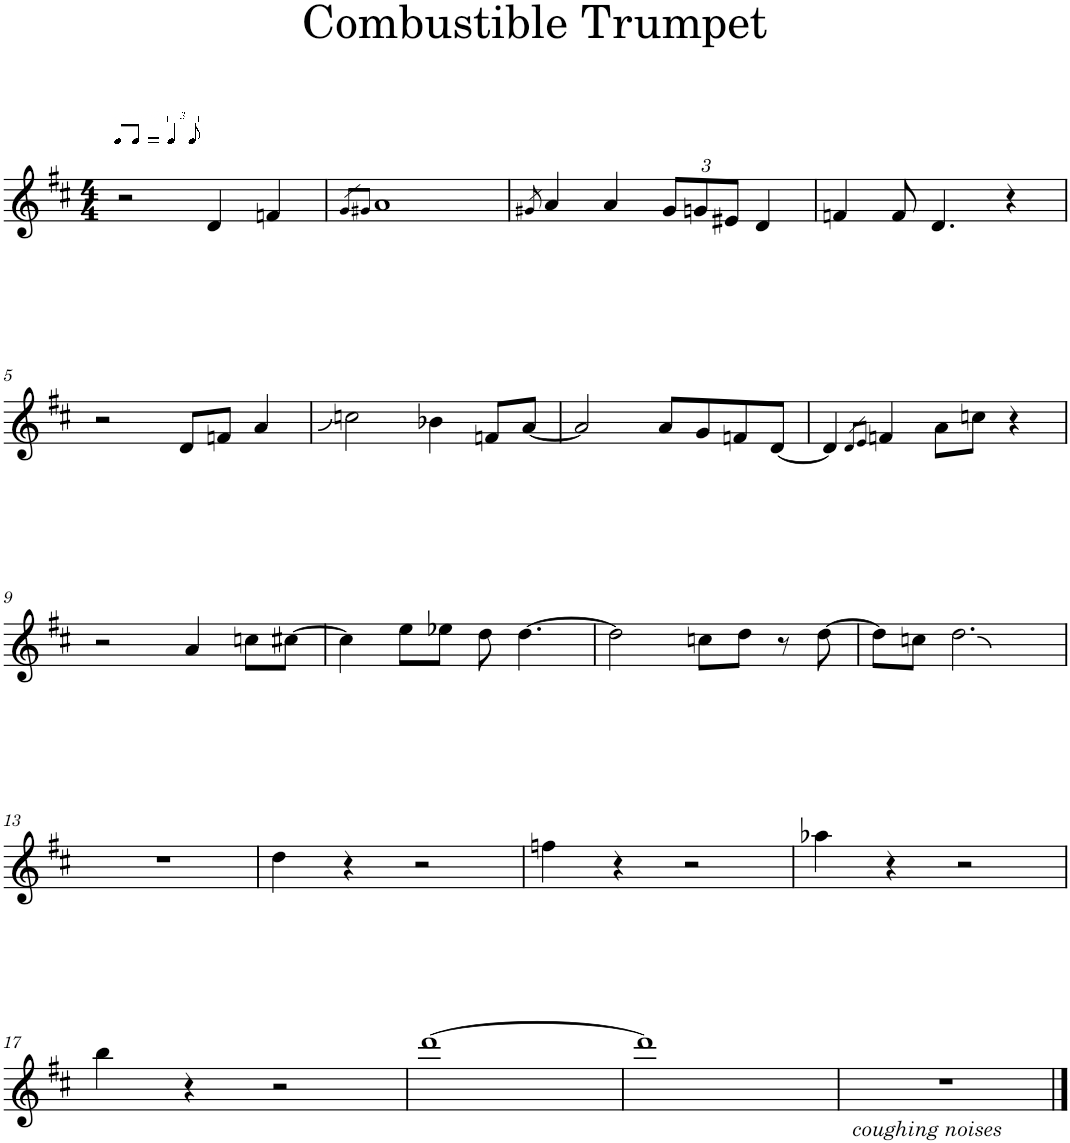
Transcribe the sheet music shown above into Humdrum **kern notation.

**kern
*part1
*staff1
*I"Trumpet
*I'Tpt.
*clefG2
*Trd1c2
*k[f#c#]
*M4/4
=1
2r
4d/
4fn/
=2
8qg/L
8qg#X/J
1a
=3
8qg#X/
4a/
4a/
*Xbrackettup
12g#/L
12gn/
12e#X/J
4d/
=4
4fn/
8f/
4.d/
4r
!!LO:LB:g=z
=5
2r
8d/L
8fn/J
4a/
=6
2ccn\
4b-X\
8fn/L
[8a/J
=7
2a/]
8a/L
8g/
8fn/
[8d/J
=8
4d/]
8qd/L
8qe/J
4fn/
8a\L
8ccn\J
4r
!!LO:LB:g=z
=9
2r
4a/
8ccn\L
[8cc#X\J
=10
4cc#\]
8ee\L
8ee-X\J
8dd\
[4.dd\
=11
2dd\]
8ccn\L
8dd\J
8r
[8dd\
=12
8dd\L]
8ccn\J
2.dd\
!!LO:LB:g=z
=13
1r
=14
4dd\
4r
2r
=15
4ffn\
4r
2r
=16
4aa-X\
4r
2r
!!LO:LB:g=z
=17
4bb\
4r
2r
=18
[1ddd
=19
1ddd]
=20
!LO:TX:b:i:t=coughing noises
1r
==
*-
